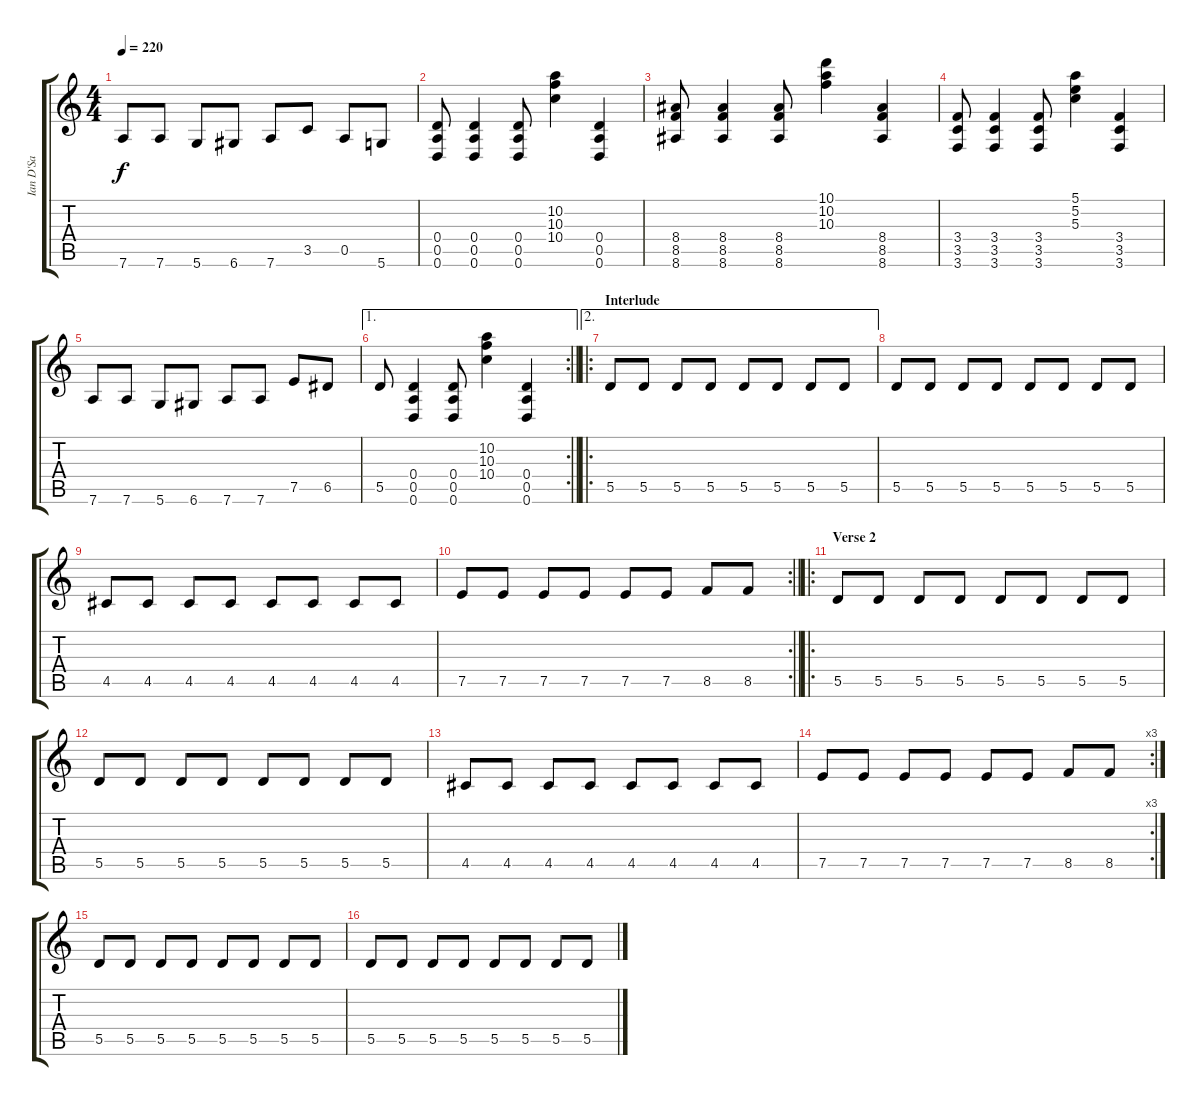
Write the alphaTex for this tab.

\track ("Ian D'Sa" "Ian D'Sa") {instrument overdrivenguitar}
\staff {score tabs}
\tuning (E4 B3 G3 D3 A2 D2) {hide}
\ts (4 4)
\tempo 220
\clef g2
\ks c
7.6.8{dy f} 7.6.8 5.6.8 6.6.8 7.6.8 3.5.8 0.5.8 5.6.8 |
(0.4 0.5 0.6).8 (0.4 0.5 0.6).4 (0.4 0.5 0.6).8 (10.2 10.3 10.4).4 (0.4 0.5 0.6).4 |
(8.4 8.5 8.6).8 (8.4 8.5 8.6).4 (8.4 8.5 8.6).8 (10.1 10.2 10.3).4 (8.4 8.5 8.6).4 |
(3.4 3.5 3.6).8 (3.4 3.5 3.6).4 (3.4 3.5 3.6).8 (5.1 5.2 5.3).4 (3.4 3.5 3.6).4 |
7.6.8 7.6.8 5.6.8 6.6.8 7.6.8 7.6.8 7.5.8 6.5.8 |
\ae 1
\rc 2
\barLineRight lightlight
5.5.8 (0.4 0.5 0.6).4 (0.4 0.5 0.6).8 (10.2 10.3 10.4).4 (0.4 0.5 0.6).4 |
\ae 2
\ro
\section ("" "Interlude")
5.5.8 5.5.8 5.5.8 5.5.8 5.5.8 5.5.8 5.5.8 5.5.8 |
5.5.8 5.5.8 5.5.8 5.5.8 5.5.8 5.5.8 5.5.8 5.5.8 |
4.5.8 4.5.8 4.5.8 4.5.8 4.5.8 4.5.8 4.5.8 4.5.8 |
\rc 2
\barLineRight lightlight
7.5.8 7.5.8 7.5.8 7.5.8 7.5.8 7.5.8 8.5.8 8.5.8 |
\ro
\section ("" "Verse 2")
5.5.8 5.5.8 5.5.8 5.5.8 5.5.8 5.5.8 5.5.8 5.5.8 |
5.5.8 5.5.8 5.5.8 5.5.8 5.5.8 5.5.8 5.5.8 5.5.8 |
4.5.8 4.5.8 4.5.8 4.5.8 4.5.8 4.5.8 4.5.8 4.5.8 |
\rc 3
7.5.8 7.5.8 7.5.8 7.5.8 7.5.8 7.5.8 8.5.8 8.5.8 |
5.5.8 5.5.8 5.5.8 5.5.8 5.5.8 5.5.8 5.5.8 5.5.8 |
5.5.8 5.5.8 5.5.8 5.5.8 5.5.8 5.5.8 5.5.8 5.5.8
